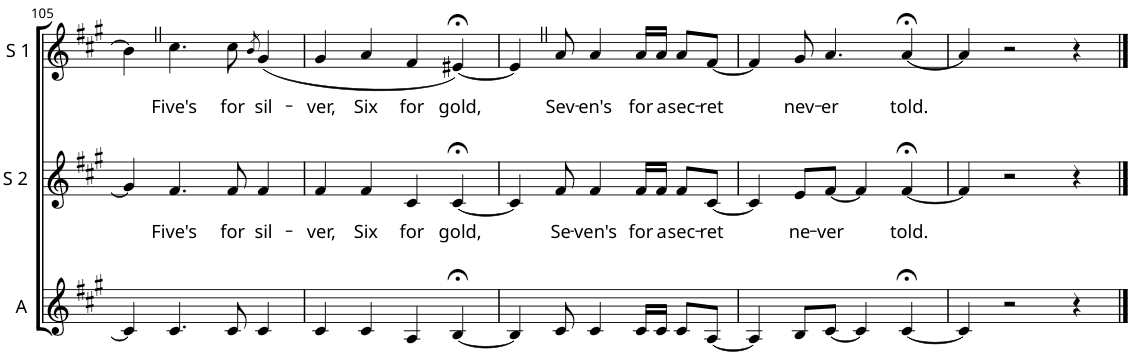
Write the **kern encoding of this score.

**kern	**kern	**text	**kern	**text
*part3	*part2	*part2	*part1	*part1
*staff3	*staff2	*staff2	*staff1	*staff1
*I"Alto	*I"Sop 2	*	*I"Sop 1	*
*I'A	*I'S 2	*	*I'S 1	*
!!LO:PB:g=z
*clefG2	*clefG2	*	*clefG2	*
*k[f#c#g#]	*k[f#c#g#]	*	*k[f#c#g#]	*
*M4/4	*M4/4	*	*M4/4	*
=105	=105	=105	=105	=105
4c#/]	4g#/]	.	4bZ\]	.
!	!	!LO:LY:b	!	!LO:LY:b
4.c#/	4.f#/	Five's	4.cc#\	Five's
!	!	!LO:LY:b	!	!LO:LY:b
8c#/	8f#/	for	8cc#\	for
.	.	.	8qb/	.
!	!	!LO:LY:b	!	!LO:LY:b
4c#/	4f#/	sil-	(4g#/	sil-
=106	=106	=106	=106	=106
!	!	!LO:LY:b	!	!LO:LY:b
4c#/	4f#/	-ver,	4g#/	-ver,
!	!	!LO:LY:b	!	!LO:LY:b
4c#/	4f#/	Six	4a/	Six
!	!	!LO:LY:b	!	!LO:LY:b
4A/	4c#/	for	4f#/	for
!	!	!LO:LY:b	!	!LO:LY:b
[4B;</	[4c#;</	gold,	[4e#X;</)	gold,
=107	=107	=107	=107	=107
4B/]	4c#/]	.	4e#Z/]	.
!	!	!LO:LY:b	!	!LO:LY:b
8c#/	8f#/	Se-	8a/	Sev-
!	!	!LO:LY:b	!	!LO:LY:b
4c#/	4f#/	-ven's	4a/	-en's
!	!	!LO:LY:b	!	!LO:LY:b
16c#/LL	16f#/LL	for	16a/LL	for
!	!	!LO:LY:b	!	!LO:LY:b
16c#/JJ	16f#/JJ	a	16a/JJ	a
!	!	!LO:LY:b	!	!LO:LY:b
8c#/L	8f#/L	sec-	8a/L	sec-
!	!	!LO:LY:b	!	!LO:LY:b
[8A/J	[8c#/J	-ret	[8f#/J	-ret
=108	=108	=108	=108	=108
4A/]	4c#/]	.	4f#/]	.
!	!	!LO:LY:b	!	!LO:LY:b
8B/L	8e/L	ne-	8g#/	nev-
!	!	!LO:LY:b	!	!LO:LY:b
[8c#/J	[8f#/J	-ver	4.a/	-er
4c#/]	4f#/]	.	.	.
!	!	!LO:LY:b	!	!LO:LY:b
[4c#;</	[4f#;</	told.	[4a;</	told.
=109	=109	=109	=109	=109
4c#/]	4f#/]	.	4a/]	.
2r	2r	.	2r	.
4r	4r	.	4r	.
==	==	==	==	==
*-	*-	*-	*-	*-
